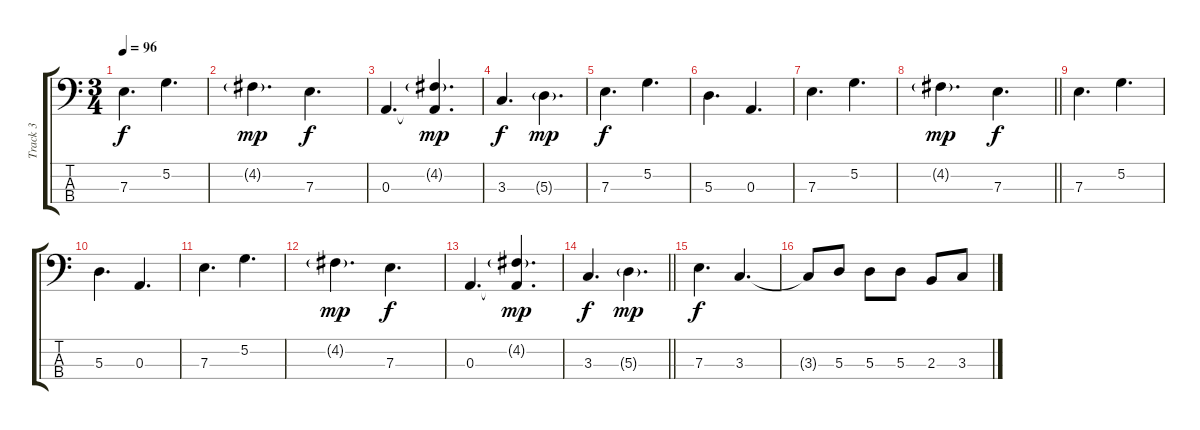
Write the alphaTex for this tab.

\track ("Track 3" "Track 3") {instrument electricbassfinger}
\staff {score tabs}
\tuning (G2 D2 A1 E1) {hide}
\ts (3 4)
\tempo 96
\clef f4
\ks c
7.3.4{d dy f} 5.2.4{d} |
4.2{g}.4{d dy mp} 7.3.4{d dy f} |
0.3.4{d} (4.2{g} 0.3{t}).4{d dy mp} |
3.3.4{d dy f} 5.3{g}.4{d dy mp} |
7.3.4{d dy f volume 13} 5.2.4{d} |
5.3.4{d} 0.3.4{d} |
7.3.4{d} 5.2.4{d} |
\barLineRight lightlight
4.2{g}.4{d dy mp} 7.3.4{d dy f} |
7.3.4{d volume 13} 5.2.4{d} |
5.3.4{d} 0.3.4{d} |
7.3.4{d} 5.2.4{d} |
4.2{g}.4{d dy mp} 7.3.4{d dy f} |
0.3.4{d} (4.2{g} 0.3{t}).4{d dy mp} |
\barLineRight lightlight
3.3.4{d dy f} 5.3{g}.4{d dy mp} |
7.3.4{d dy f} 3.3.4{d} |
3.3{t}.8 5.3.8 5.3.8 5.3.8 2.3.8 3.3.8
